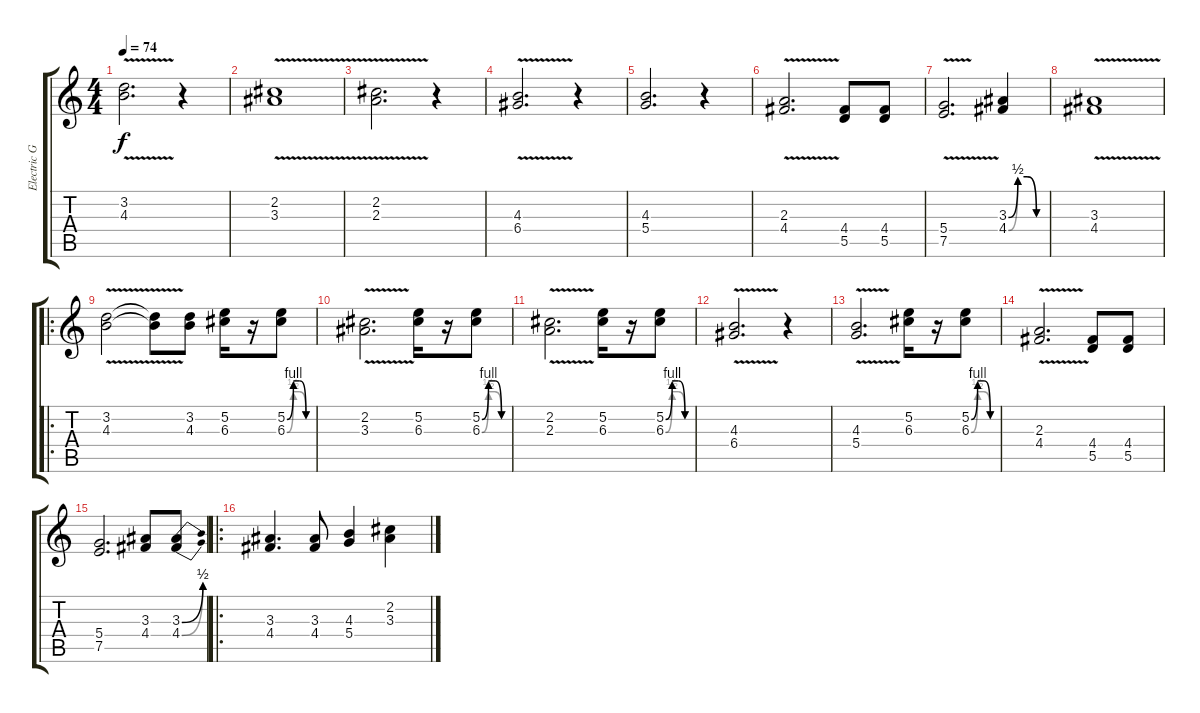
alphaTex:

\track ("Electric Guitars (Felder-5, Walsh-6)" "Electric G") {instrument distortionguitar}
\staff {score tabs}
\tuning (E4 B3 G3 D3 A2 E2) {hide}
\ts (4 4)
\tempo 74
\clef g2
\ks c
(3.2{v} 4.3{v}).2{d dy f} r.4 |
(2.2{v} 3.3{v}).1 |
(2.2{v} 2.3{v}).2{d} r.4 |
(4.3{v} 6.4{v}).2{d} r.4 |
(4.3 5.4).2{d} r.4 |
(2.3{v} 4.4{v}).2{d} (4.4 5.5).8 (4.4 5.5).8 |
(5.4{v} 7.5{v}).2{d} (3.3{be (custom 0 0 15 2 30 2 45 0 60 0)} 4.4{be (custom 0 0 15 2 30 2 45 0 60 0)}).4 |
(3.3{v} 4.4{v}).1 |
\ro
(3.2{v} 4.3{v}).2 (3.2{t} 4.3{t}).8 (3.2 4.3).8 (5.2 6.3).16 r.16 (5.2{be (custom 0 0 15 4 30 4 45 0 60 0)} 6.3{be (custom 0 0 15 2 30 2 45 0 60 0)}).8 |
(2.2{v} 3.3{v}).2{d} (5.2 6.3).16 r.16 (5.2{be (custom 0 0 15 4 30 4 45 0 60 0)} 6.3{be (custom 0 0 15 2 30 2 45 0 60 0)}).8 |
(2.2{v} 2.3{v}).2{d} (5.2 6.3).16 r.16 (5.2{be (custom 0 0 15 4 30 4 45 0 60 0)} 6.3{be (custom 0 0 15 2 30 2 45 0 60 0)}).8 |
(4.3{v} 6.4{v}).2{d} r.4 |
(4.3{v} 5.4{v}).2{d} (5.2 6.3).16 r.16 (5.2{be (custom 0 0 15 4 30 4 45 0 60 0)} 6.3{be (custom 0 0 15 2 30 2 45 0 60 0)}).8 |
(2.3{v} 4.4{v}).2{d} (4.4 5.5).8 (4.4 5.5).8 |
(5.4 7.5).2{d} (3.3 4.4).8 (3.3{be (bend 0 0 60 2)} 4.4{be (bend 0 0 60 2)}).8 |
\ro
(3.3 4.4).4{d} (3.3 4.4).8 (4.3 5.4).4 (2.2 3.3).4
